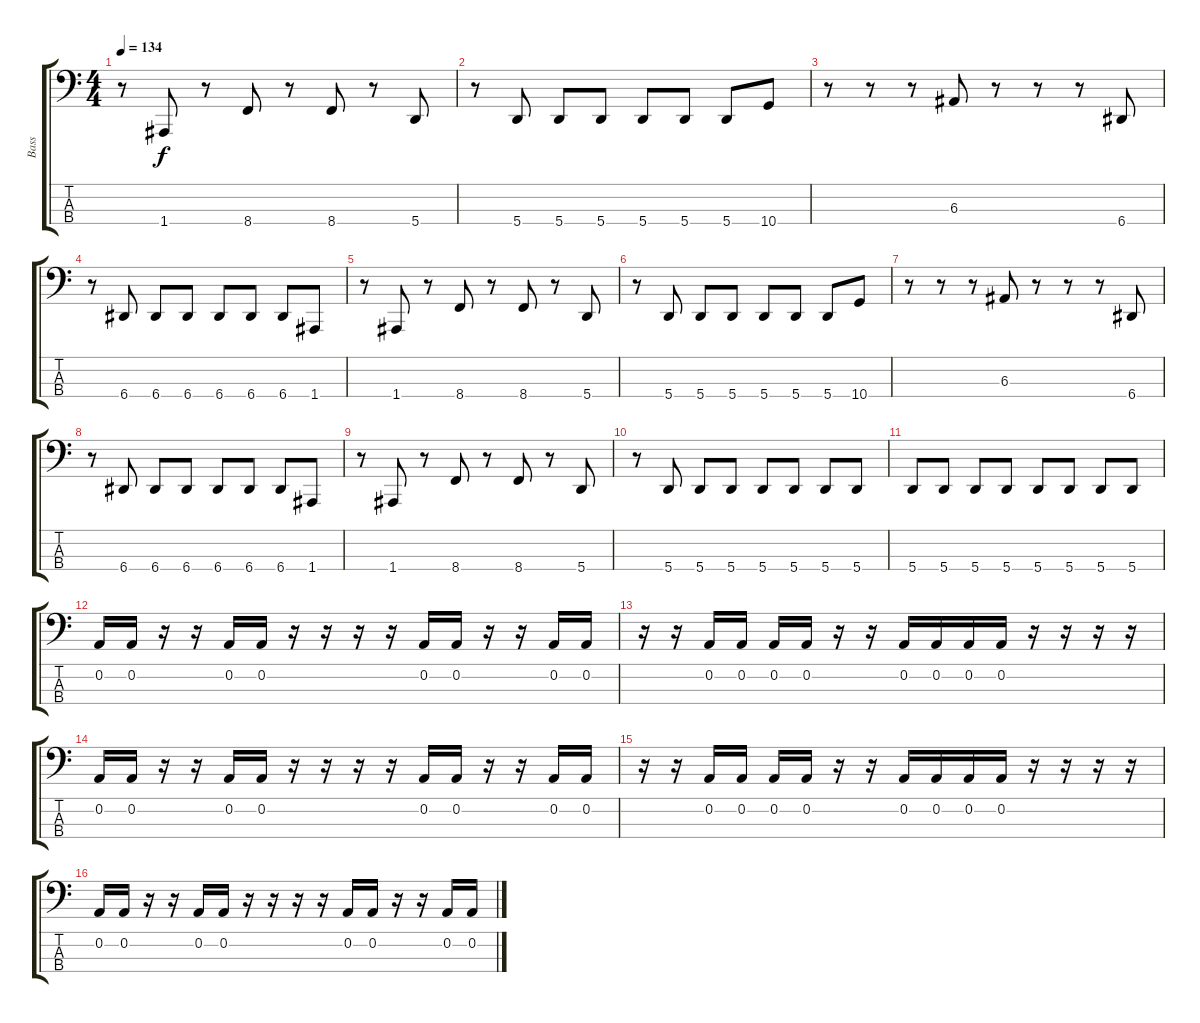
\track ("Bass" "Bass") {instrument electricbassfinger}
\staff {score tabs}
\tuning (D2 A1 E1 A0) {hide}
\ts (4 4)
\tempo 134
\clef f4
\ks c
r.8{dy f} 1.4.8 r.8 8.4.8 r.8 8.4.8 r.8 5.4.8 |
r.8 5.4.8 5.4.8 5.4.8 5.4.8 5.4.8 5.4.8 10.4.8 |
r.8 r.8 r.8 6.3.8 r.8 r.8 r.8 6.4.8 |
r.8 6.4.8 6.4.8 6.4.8 6.4.8 6.4.8 6.4.8 1.4.8 |
r.8 1.4.8 r.8 8.4.8 r.8 8.4.8 r.8 5.4.8 |
r.8 5.4.8 5.4.8 5.4.8 5.4.8 5.4.8 5.4.8 10.4.8 |
r.8 r.8 r.8 6.3.8 r.8 r.8 r.8 6.4.8 |
r.8 6.4.8 6.4.8 6.4.8 6.4.8 6.4.8 6.4.8 1.4.8 |
r.8 1.4.8 r.8 8.4.8 r.8 8.4.8 r.8 5.4.8 |
r.8 5.4.8 5.4.8 5.4.8 5.4.8 5.4.8 5.4.8 5.4.8 |
5.4.8 5.4.8 5.4.8 5.4.8 5.4.8 5.4.8 5.4.8 5.4.8 |
0.2.16 0.2.16 r.16 r.16 0.2.16 0.2.16 r.16 r.16 r.16 r.16 0.2.16 0.2.16 r.16 r.16 0.2.16 0.2.16 |
r.16 r.16 0.2.16 0.2.16 0.2.16 0.2.16 r.16 r.16 0.2.16 0.2.16 0.2.16 0.2.16 r.16 r.16 r.16 r.16 |
0.2.16 0.2.16 r.16 r.16 0.2.16 0.2.16 r.16 r.16 r.16 r.16 0.2.16 0.2.16 r.16 r.16 0.2.16 0.2.16 |
r.16 r.16 0.2.16 0.2.16 0.2.16 0.2.16 r.16 r.16 0.2.16 0.2.16 0.2.16 0.2.16 r.16 r.16 r.16 r.16 |
0.2.16 0.2.16 r.16 r.16 0.2.16 0.2.16 r.16 r.16 r.16 r.16 0.2.16 0.2.16 r.16 r.16 0.2.16 0.2.16
